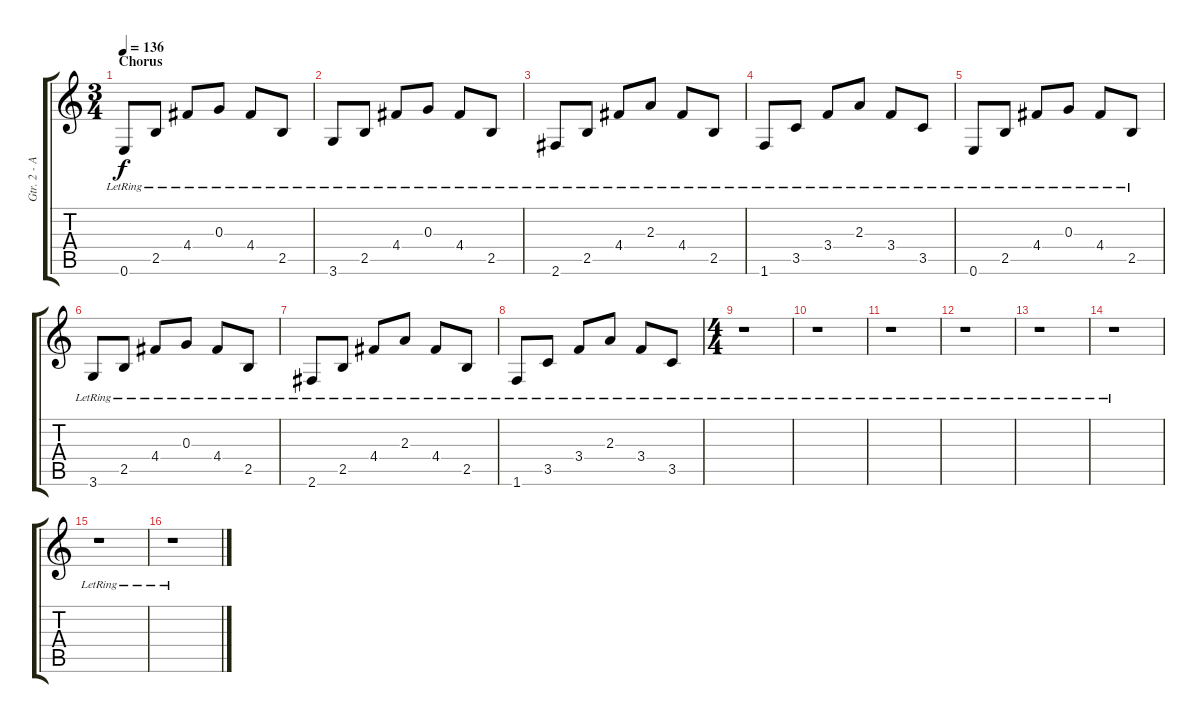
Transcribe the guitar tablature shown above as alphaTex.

\track ("Gtr. 2 - Acoustic" "Gtr. 2 - A") {instrument acousticguitarsteel}
\staff {score tabs}
\tuning (E4 B3 G3 D3 A2 E2) {hide}
\ts (3 4)
\section ("" "Chorus")
\tempo 136
\clef g2
\ks c
0.6{lr}.8{dy f} 2.5{lr}.8 4.4{lr}.8 0.3{lr}.8 4.4{lr}.8 2.5{lr}.8 |
3.6{lr}.8 2.5{lr}.8 4.4{lr}.8 0.3{lr}.8 4.4{lr}.8 2.5{lr}.8 |
2.6{lr}.8 2.5{lr}.8 4.4{lr}.8 2.3{lr}.8 4.4{lr}.8 2.5{lr}.8 |
1.6{lr}.8 3.5{lr}.8 3.4{lr}.8 2.3{lr}.8 3.4{lr}.8 3.5{lr}.8 |
0.6{lr}.8 2.5{lr}.8 4.4{lr}.8 0.3{lr}.8 4.4{lr}.8 2.5{lr}.8 |
3.6{lr}.8 2.5{lr}.8 4.4{lr}.8 0.3{lr}.8 4.4{lr}.8 2.5{lr}.8 |
2.6{lr}.8 2.5{lr}.8 4.4{lr}.8 2.3{lr}.8 4.4{lr}.8 2.5{lr}.8 |
1.6{lr}.8 3.5{lr}.8 3.4{lr}.8 2.3{lr}.8 3.4{lr}.8 3.5{lr}.8 |
\ts (4 4)
r.1 |
r.1 |
r.1 |
r.1 |
r.1 |
r.1 |
r.1 |
r.1
